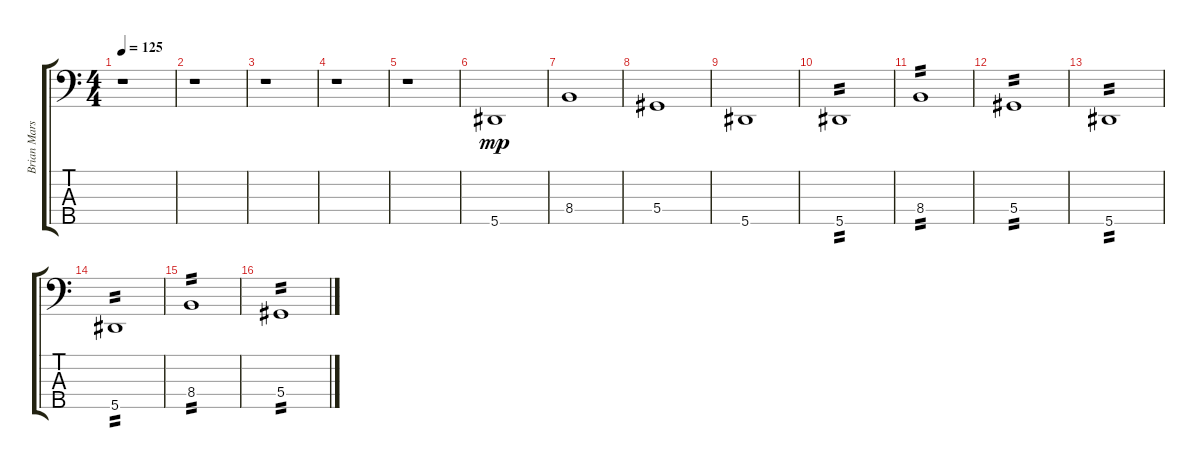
\track ("Brian Marshall - Bass" "Brian Mars") {instrument electricbassfinger}
\staff {score tabs}
\tuning (Gb2 Db2 Ab1 Eb1 Bb0) {hide}
\ts (4 4)
\tempo 125
\clef f4
\ks c
r.1{dy mp} |
r.1 |
r.1 |
r.1 |
r.1 |
5.5.1 |
8.4.1 |
5.4.1 |
5.5.1 |
5.5.1{tp 2} |
8.4.1{tp 2} |
5.4.1{tp 2} |
5.5.1{tp 2} |
5.5.1{tp 2} |
8.4.1{tp 2} |
5.4.1{tp 2}
